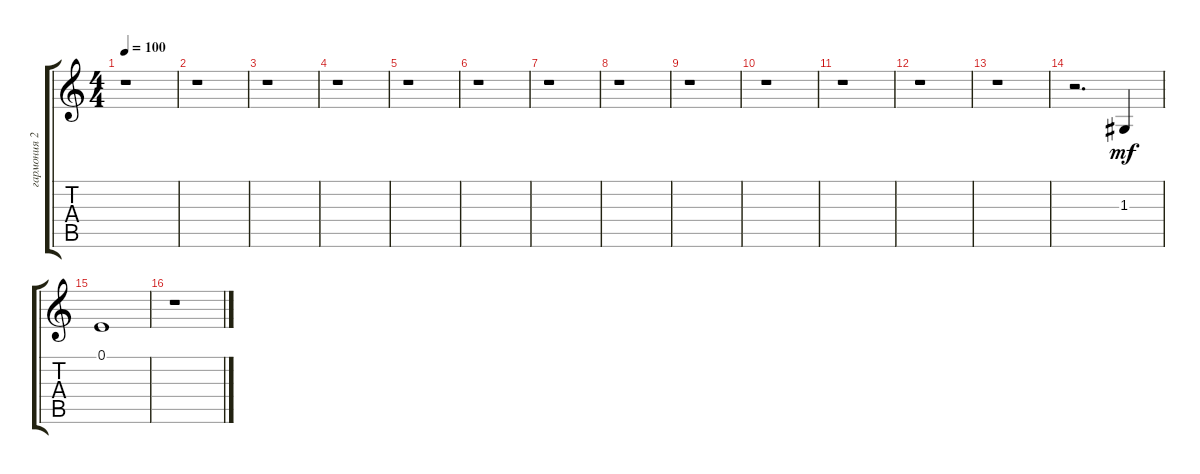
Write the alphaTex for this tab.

\track ("гармония 2" "гармония 2") {instrument pad6metallic}
\staff {score tabs}
\tuning (E4 B3 G3 D3 A2 E2) {hide}
\ts (4 4)
\tempo 100
\clef g2
\ks c
r.1{dy p} |
r.1 |
r.1 |
r.1 |
r.1 |
r.1 |
r.1 |
r.1 |
r.1 |
r.1 |
r.1 |
r.1 |
r.1 |
r.2{d} 1.3.4{dy mf} |
0.1.1 |
r.1
